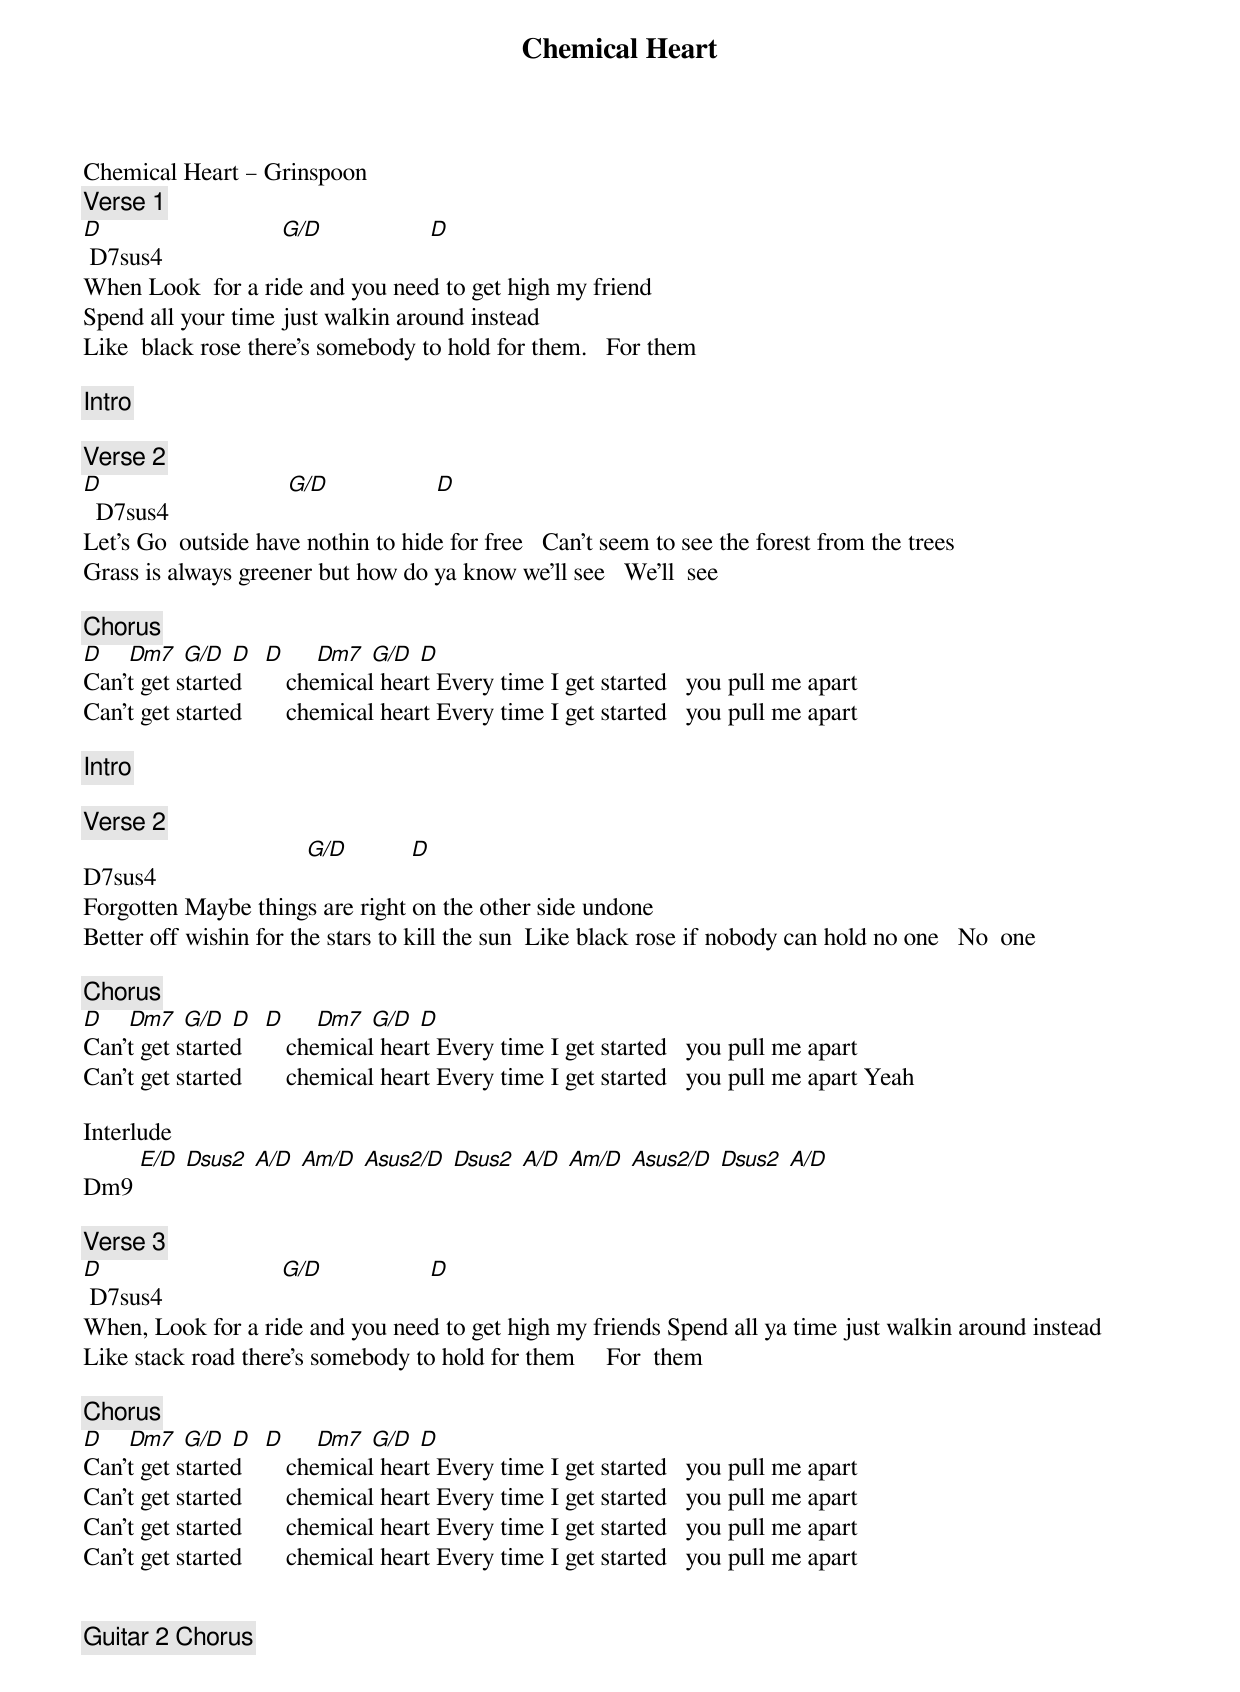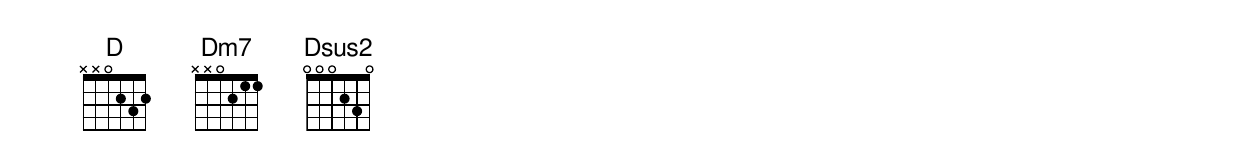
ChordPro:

{title: Chemical Heart}
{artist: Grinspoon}
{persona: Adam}
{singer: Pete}
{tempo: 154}
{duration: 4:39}
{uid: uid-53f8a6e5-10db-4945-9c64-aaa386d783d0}
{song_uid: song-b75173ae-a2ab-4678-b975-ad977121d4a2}



Chemical Heart – Grinspoon
{comment: Verse 1}
[D]	D7sus4                   [G/D]                 [D]
When Look  for a ride and you need to get high my friend
Spend all your time just walkin around instead
Like  black rose there's somebody to hold for them.   For them

{comment: Intro}

{comment: Verse 2}
[D] 	D7sus4                   [G/D]                 [D]
Let's Go  outside have nothin to hide for free   Can't seem to see the forest from the trees
Grass is always greener but how do ya know we'll see   We'll  see

{comment: Chorus}
[D] 			[Dm7] [G/D] [D]		[D] 				[Dm7] [G/D] [D]
Can't get started       chemical heart	Every time I get started   you pull me apart
Can't get started       chemical heart	Every time I get started   you pull me apart

{comment: Intro}

{comment: Verse 2}
D7sus4                        [G/D]          [D]
Forgotten Maybe things are right on the other side undone
Better off wishin for the stars to kill the sun  Like black rose if nobody can hold no one   No  one

{comment: Chorus}
[D] 			[Dm7] [G/D] [D]		[D] 				[Dm7] [G/D] [D]
Can't get started       chemical heart	Every time I get started   you pull me apart
Can't get started       chemical heart	Every time I get started   you pull me apart Yeah

Interlude
Dm9 [E/D] [Dsus2] [A/D] [Am/D] [Asus2/D] [Dsus2] [A/D] [Am/D] [Asus2/D] [Dsus2] [A/D]

{comment: Verse 3}
[D]	D7sus4                   [G/D]                 [D]
When, Look for a ride and you need to get high my friends Spend all ya time just walkin around instead
Like stack road there's somebody to hold for them     For  them

{comment: Chorus}
[D] 			[Dm7] [G/D] [D]		[D] 				[Dm7] [G/D] [D]
Can't get started       chemical heart	Every time I get started   you pull me apart
Can't get started       chemical heart	Every time I get started   you pull me apart
Can't get started       chemical heart	Every time I get started   you pull me apart
Can't get started       chemical heart	Every time I get started   you pull me apart


{comment: Guitar 2 Chorus}
